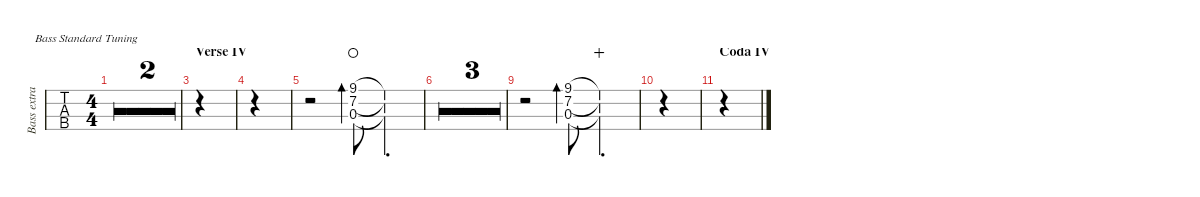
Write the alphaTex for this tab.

\defaultSystemsLayout 4
\hideDynamics
\bracketExtendMode nobrackets
\otherSystemsTrackNameOrientation horizontal
\track ("Bass extra" "Bass extra") {multiBarRest instrument electricbassfinger}
\staff {tabs}
\tuning (G2 D2 A1 E1)
\ts (4 4)
\tempo 140
\clef f4
\ks c
|
|
\section ("" "Verse IV")
|
|
r.2 (7.2{ac} 9.1{ac} 0.3{ac}).8{bd 30 waho} (7.2{t} 9.1{t} 0.3{t}).4{d} |
|
|
|
r.2 (7.2{ac} 9.1{ac} 0.3{ac}).8{bd 30} (7.2{t} 9.1{t} 0.3{t}).4{d wahc} |
|
\section ("" "Coda IV")
